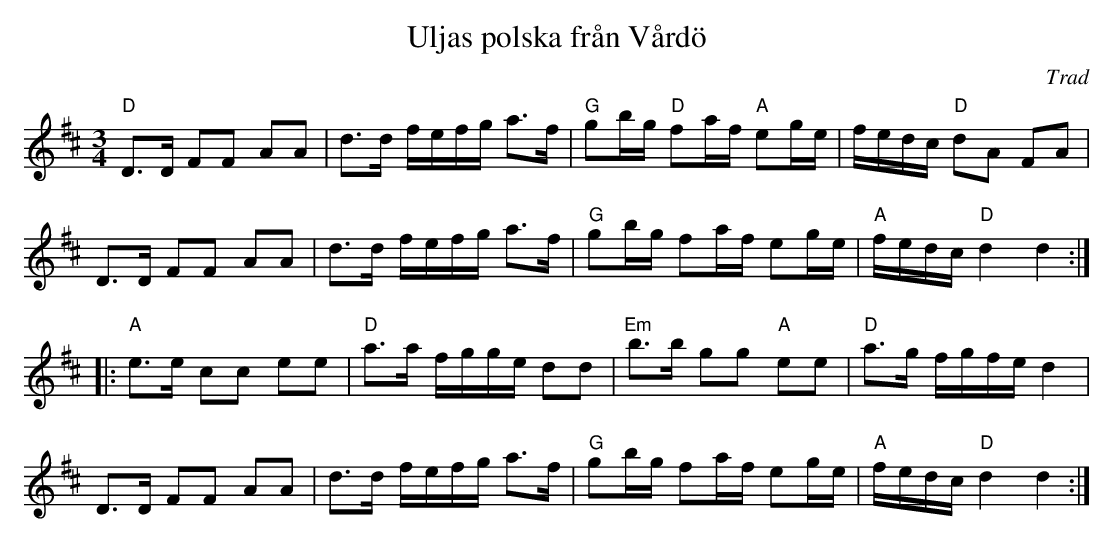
X:1
T:Uljas polska från Vårdö
C:Trad
M:3/4
L:1/8
K:D
"D" D>D FF AA | d>d f/e/f/g/ a>f | "G" gb/g/ "D" fa/f/ "A" eg/e/ | f/e/d/c/ "D" dA FA |
D>D FF AA | d>d f/e/f/g/ a>f | "G" gb/g/ fa/f/ eg/e/ | "A" f/e/d/c/ "D" d2 d2 :|
|: "A" e>e cc ee | "D" a>a f/g/g/e/ dd | "Em" b>b gg "A" ee | "D" a>g f/g/f/e/ d2 |
D>D FF AA | d>d f/e/f/g/ a>f | "G" gb/g/ fa/f/ eg/e/ | "A" f/e/d/c/ "D" d2 d2 :|
